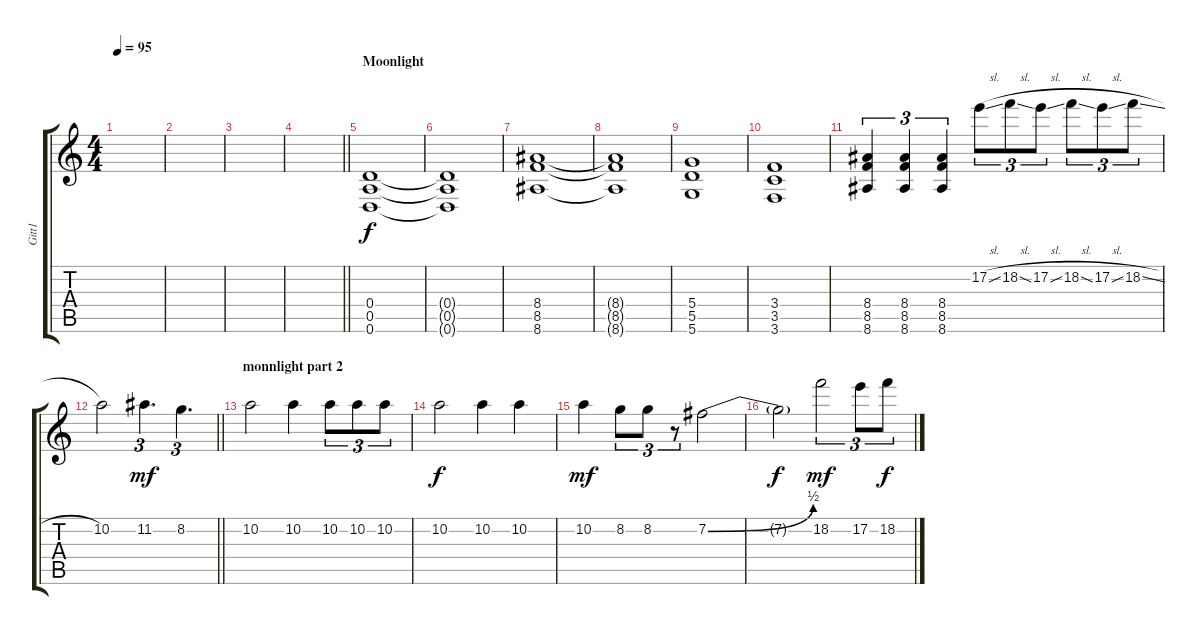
\track ("Gitt1" "Gitt1") {instrument overdrivenguitar}
\staff {score tabs}
\tuning (E4 B3 G3 D3 A2 D2) {hide}
\ts (4 4)
\tempo 95
\clef g2
\ks c
|
|
|
\barLineRight lightlight
|
\section ("" "Moonlight")
(0.4 0.5 0.6).1 |
(0.4{t} 0.5{t} 0.6{t}).1 |
(8.4 8.5 8.6).1 |
(8.4{t} 8.5{t} 8.6{t}).1 |
(5.4 5.5 5.6).1 |
(3.4 3.5 3.6).1 |
(8.4 8.5 8.6).4{tu (3 2)} (8.4 8.5 8.6).4{tu (3 2)} (8.4 8.5 8.6).4{tu (3 2)} 17.2{sl}.8{tu (3 2)} 18.2{sl}.8{tu (3 2)} 17.2{sl}.8{tu (3 2)} 18.2{sl}.8{tu (3 2)} 17.2{sl}.8{tu (3 2)} 18.2{sl}.8{tu (3 2)} |
\barLineRight lightlight
10.2.2 11.2.4{d tu (3 2) dy mf} 8.2.4{d tu (3 2)} |
\section ("" "monnlight part 2")
10.2.2 10.2.4 10.2.8{tu (3 2)} 10.2.8{tu (3 2)} 10.2.8{tu (3 2)} |
10.2.2{dy f} 10.2.4 10.2.4 |
10.2.4{dy mf} 8.2.8{tu (3 2)} 8.2.8{tu (3 2)} r.8{tu (3 2)} 7.2{be (bend 0 0 60 2)}.2 |
7.2{t}.2{dy f} 18.2.2{tu (3 2) dy mf} 17.2.8{tu (3 2)} 18.2.8{tu (3 2) dy f}
